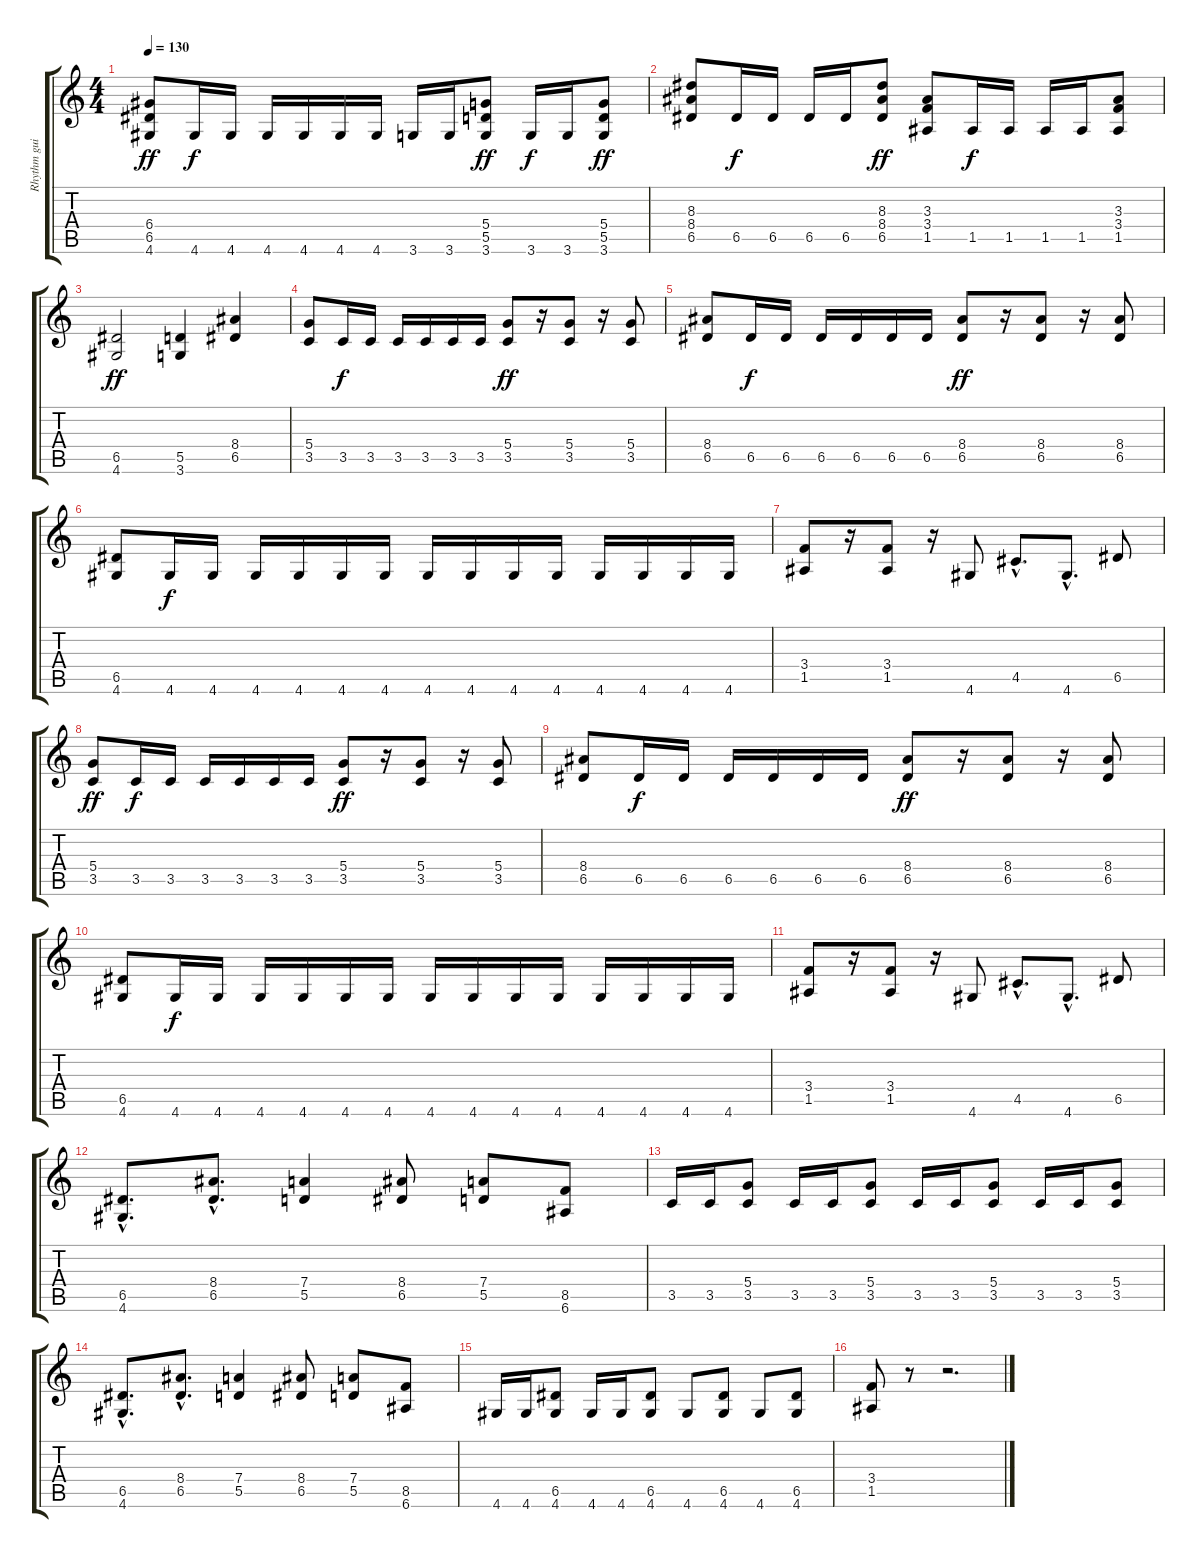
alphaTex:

\track ("Rhythm guitar" "Rhythm gui") {instrument distortionguitar}
\staff {score tabs}
\tuning (E4 B3 G3 D3 A2 E2) {hide}
\ts (4 4)
\tempo 130
\clef g2
\ks c
(6.4 6.5 4.6).8{dy ff} 4.6.16{dy f} 4.6.16 4.6.16 4.6.16 4.6.16 4.6.16 3.6.16 3.6.16 (5.4 5.5 3.6).8{dy ff} 3.6.16{dy f} 3.6.16 (5.4 5.5 3.6).8{dy ff} |
(8.3 8.4 6.5).8 6.5.16{dy f} 6.5.16 6.5.16 6.5.16 (8.3 8.4 6.5).8{dy ff} (3.3 3.4 1.5).8 1.5.16{dy f} 1.5.16 1.5.16 1.5.16 (3.3 3.4 1.5).8 |
(6.5 4.6).2{dy ff} (5.5 3.6).4 (8.4 6.5).4 |
(5.4 3.5).8 3.5.16{dy f} 3.5.16 3.5.16 3.5.16 3.5.16 3.5.16 (5.4 3.5).8{dy ff} r.16 (5.4 3.5).8 r.16 (5.4 3.5).8 |
(8.4 6.5).8 6.5.16{dy f} 6.5.16 6.5.16 6.5.16 6.5.16 6.5.16 (8.4 6.5).8{dy ff} r.16 (8.4 6.5).8 r.16 (8.4 6.5).8 |
(6.5 4.6).8 4.6.16{dy f} 4.6.16 4.6.16 4.6.16 4.6.16 4.6.16 4.6.16 4.6.16 4.6.16 4.6.16 4.6.16 4.6.16 4.6.16 4.6.16 |
(3.4 1.5).8 r.16 (3.4 1.5).8 r.16 4.6.8 4.5{hac}.8{d} 4.6{hac}.8{d} 6.5.8 |
(5.4 3.5).8{dy ff} 3.5.16{dy f} 3.5.16 3.5.16 3.5.16 3.5.16 3.5.16 (5.4 3.5).8{dy ff} r.16 (5.4 3.5).8 r.16 (5.4 3.5).8 |
(8.4 6.5).8 6.5.16{dy f} 6.5.16 6.5.16 6.5.16 6.5.16 6.5.16 (8.4 6.5).8{dy ff} r.16 (8.4 6.5).8 r.16 (8.4 6.5).8 |
(6.5 4.6).8 4.6.16{dy f} 4.6.16 4.6.16 4.6.16 4.6.16 4.6.16 4.6.16 4.6.16 4.6.16 4.6.16 4.6.16 4.6.16 4.6.16 4.6.16 |
(3.4 1.5).8 r.16 (3.4 1.5).8 r.16 4.6.8 4.5{hac}.8{d} 4.6{hac}.8{d} 6.5.8 |
(6.5{hac} 4.6{hac}).8{d} (8.4{hac} 6.5{hac}).8{d} (7.4 5.5).4 (8.4 6.5).8 (7.4 5.5).8 (8.5 6.6).8 |
3.5.16 3.5.16 (5.4 3.5).8 3.5.16 3.5.16 (5.4 3.5).8 3.5.16 3.5.16 (5.4 3.5).8 3.5.16 3.5.16 (5.4 3.5).8 |
(6.5{hac} 4.6{hac}).8{d} (8.4{hac} 6.5{hac}).8{d} (7.4 5.5).4 (8.4 6.5).8 (7.4 5.5).8 (8.5 6.6).8 |
4.6.16 4.6.16 (6.5 4.6).8 4.6.16 4.6.16 (6.5 4.6).8 4.6.8 (6.5 4.6).8 4.6.8 (6.5 4.6).8 |
(3.4 1.5).8 r.8 r.2{d}
